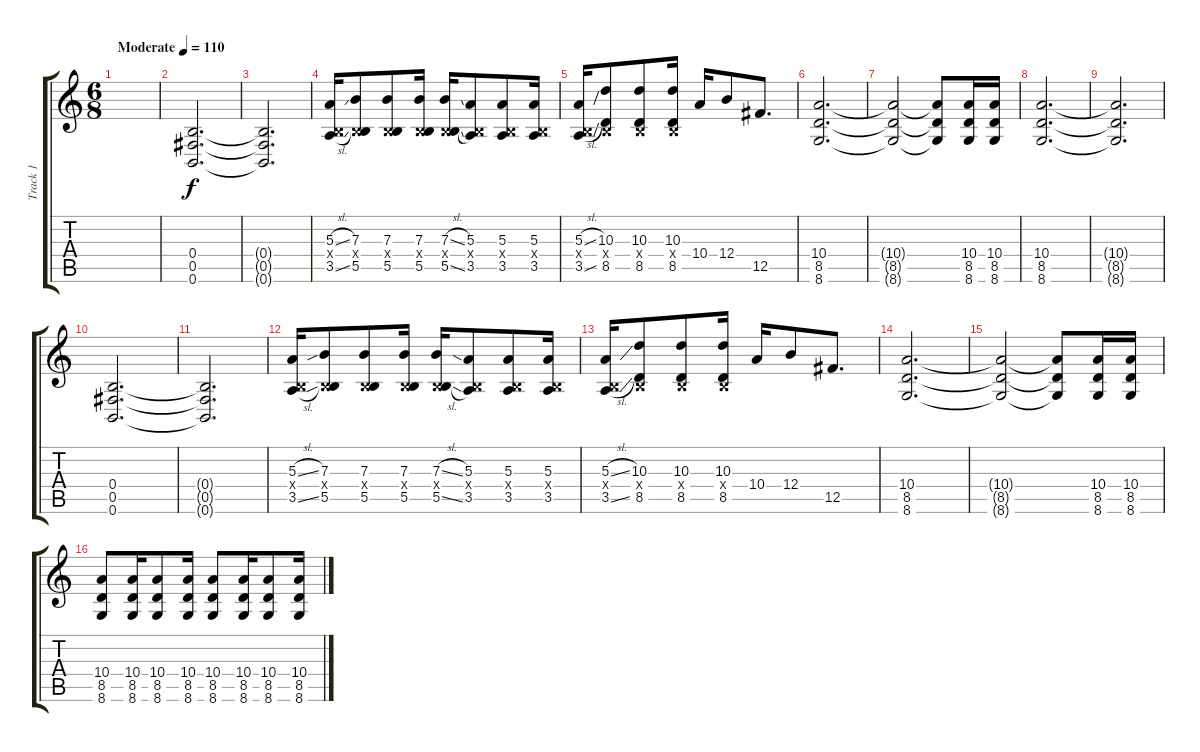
\track ("Track 1" "Track 1") {instrument overdrivenguitar}
\staff {score tabs}
\tuning (Db4 Ab3 E3 B2 Gb2 B1) {hide}
\ts (6 8)
\tempo (110 "Moderate")
\clef g2
\ks c
|
(0.4 0.5 0.6).2{d} |
(0.4{t} 0.5{t} 0.6{t}).2{d} |
(5.3{sl} 0.4{x} 3.5{sl}).16 (7.3 0.4{x} 5.5).8 (7.3 0.4{x} 5.5).8 (7.3 0.4{x} 5.5).16 (7.3{sl} 0.4{x} 5.5{sl}).16 (5.3 0.4{x} 3.5).8 (5.3 0.4{x} 3.5).8 (5.3 0.4{x} 3.5).16 |
(5.3{sl} 0.4{x} 3.5{sl}).16 (10.3 0.4{x} 8.5).8 (10.3 0.4{x} 8.5).8 (10.3 0.4{x} 8.5).16 10.4.16 12.4.8 12.5.8{d} |
(10.4 8.5 8.6).2{d} |
(10.4{t} 8.5{t} 8.6{t}).2 (10.4{t} 8.5{t} 8.6{t}).8 (10.4 8.5 8.6).16 (10.4 8.5 8.6).16 |
(10.4 8.5 8.6).2{d} |
(10.4{t} 8.5{t} 8.6{t}).2{d} |
(0.4 0.5 0.6).2{d} |
(0.4{t} 0.5{t} 0.6{t}).2{d} |
(5.3{sl} 0.4{x} 3.5{sl}).16 (7.3 0.4{x} 5.5).8 (7.3 0.4{x} 5.5).8 (7.3 0.4{x} 5.5).16 (7.3{sl} 0.4{x} 5.5{sl}).16 (5.3 0.4{x} 3.5).8 (5.3 0.4{x} 3.5).8 (5.3 0.4{x} 3.5).16 |
(5.3{sl} 0.4{x} 3.5{sl}).16 (10.3 0.4{x} 8.5).8 (10.3 0.4{x} 8.5).8 (10.3 0.4{x} 8.5).16 10.4.16 12.4.8 12.5.8{d} |
(10.4 8.5 8.6).2{d} |
(10.4{t} 8.5{t} 8.6{t}).2 (10.4{t} 8.5{t} 8.6{t}).8 (10.4 8.5 8.6).16 (10.4 8.5 8.6).16 |
(10.4 8.5 8.6).8 (10.4 8.5 8.6).16 (10.4 8.5 8.6).8 (10.4 8.5 8.6).16 (10.4 8.5 8.6).8 (10.4 8.5 8.6).16 (10.4 8.5 8.6).8 (10.4 8.5 8.6).16
